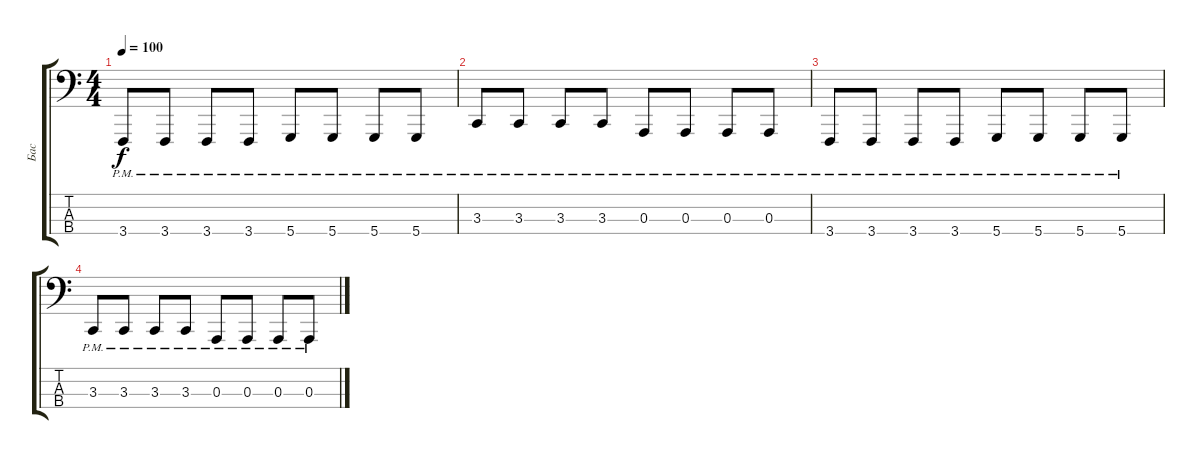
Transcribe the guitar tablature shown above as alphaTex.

\track ("Бас" "Бас") {instrument lead8bassandlead}
\staff {score tabs}
\tuning (G2 D2 A1 D1) {hide}
\ts (4 4)
\tempo 100
\clef f4
\ks c
3.4{pm}.8{dy f} 3.4{pm}.8 3.4{pm}.8 3.4{pm}.8 5.4{pm}.8 5.4{pm}.8 5.4{pm}.8 5.4{pm}.8 |
3.3{pm}.8 3.3{pm}.8 3.3{pm}.8 3.3{pm}.8 0.3{pm}.8 0.3{pm}.8 0.3{pm}.8 0.3{pm}.8 |
3.4{pm}.8 3.4{pm}.8 3.4{pm}.8 3.4{pm}.8 5.4{pm}.8 5.4{pm}.8 5.4{pm}.8 5.4{pm}.8 |
3.3{pm}.8 3.3{pm}.8 3.3{pm}.8 3.3{pm}.8 0.3{pm}.8 0.3{pm}.8 0.3{pm}.8 0.3{pm}.8
